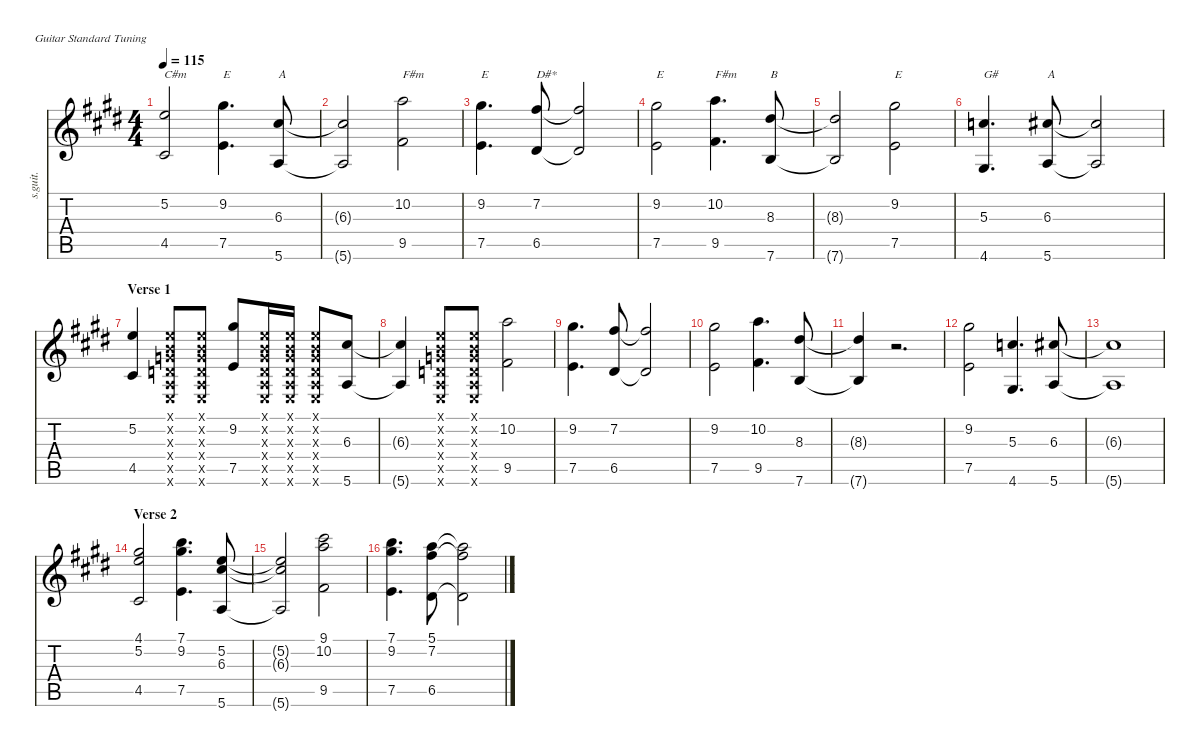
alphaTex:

\defaultSystemsLayout 4
\hideDynamics
\bracketExtendMode nobrackets
\otherSystemsTrackNameOrientation horizontal
\track ("Steel Guitar" "s.guit.") {instrument acousticguitarsteel}
\staff {score tabs}
\tuning (E4 B3 G3 D3 A2 E2)
\ts (4 4)
\tempo 115
\clef g2
\ks e
(4.5{acc #} 5.2{acc forcenatural}).2{txt "C#m" dy mf instrument acousticguitarsteel beam Up} (7.5{acc forcenatural} 9.2{acc #}).4{d txt "E" beam Down} (5.6{acc forcenatural} 6.3{acc #}).8{txt "A" beam Up} |
(5.6{t acc forcenatural} 6.3{t acc #}).2{beam Up} (9.5{acc #} 10.2{acc forcenatural}).2{txt "F#m" beam Down} |
(7.5{acc forcenatural} 9.2{acc #}).4{d txt "E" beam Down} (6.5{acc #} 7.2{acc #}).8{txt "D#*" beam Up} (6.5{t acc #} 7.2{t acc #}).2{beam Up} |
(7.5{acc forcenatural} 9.2{acc #}).2{txt "E" beam Down} (9.5{acc #} 10.2{acc forcenatural}).4{d txt "F#m" beam Down} (7.6{acc forcenatural} 8.3{acc #}).8{txt "B" beam Up} |
(7.6{t acc forcenatural} 8.3{t acc #}).2{beam Up} (7.5{acc forcenatural} 9.2{acc #}).2{txt "E" beam Down} |
(4.6{acc #} 5.3{acc forcenatural}).4{d txt "G#" beam Up} (6.3{acc #} 5.6{acc forcenatural}).8{txt "A" beam Up} (6.3{t acc #} 5.6{t acc forcenatural}).2{beam Up} |
\section ("" "Verse 1")
(4.5{acc #} 5.2{acc forcenatural}).4{beam Up} (0.4{x acc forcenatural} 0.3{x acc forcenatural} 0.2{x acc forcenatural} 0.5{x acc forcenatural} 0.6{x acc forcenatural} 0.1{x acc forcenatural}).8{beam Up} (0.3{x acc forcenatural} 0.2{x acc forcenatural} 0.4{x acc forcenatural} 0.5{x acc forcenatural} 0.6{x acc forcenatural} 0.1{x acc forcenatural}).8{beam Up} (7.5{acc forcenatural} 9.2{acc #}).8{beam Up} (0.3{x acc forcenatural} 0.2{x acc forcenatural} 0.4{x acc forcenatural} 0.5{x acc forcenatural} 0.6{x acc forcenatural} 0.1{x acc forcenatural}).16{beam Up} (0.3{x acc forcenatural} 0.2{x acc forcenatural} 0.4{x acc forcenatural} 0.5{x acc forcenatural} 0.6{x acc forcenatural} 0.1{x acc forcenatural}).16{beam Up} (0.3{x acc forcenatural} 0.2{x acc forcenatural} 0.4{x acc forcenatural} 0.5{x acc forcenatural} 0.6{x acc forcenatural} 0.1{x acc forcenatural}).8{beam Up} (5.6{acc forcenatural} 6.3{acc #}).8{beam Up} |
(5.6{t acc forcenatural} 6.3{t acc #}).4{beam Up} (0.3{x acc forcenatural} 0.2{x acc forcenatural} 0.4{x acc forcenatural} 0.5{x acc forcenatural} 0.6{x acc forcenatural} 0.1{x acc forcenatural}).8{beam Up} (0.3{x acc forcenatural} 0.2{x acc forcenatural} 0.4{x acc forcenatural} 0.5{x acc forcenatural} 0.6{x acc forcenatural} 0.1{x acc forcenatural}).8{beam Up} (9.5{acc #} 10.2{acc forcenatural}).2{beam Down} |
(7.5{acc forcenatural} 9.2{acc #}).4{d beam Down} (6.5{acc #} 7.2{acc #}).8{beam Up} (6.5{t acc #} 7.2{t acc #}).2{beam Up} |
(7.5{acc forcenatural} 9.2{acc #}).2{beam Down} (9.5{acc #} 10.2{acc forcenatural}).4{d beam Down} (7.6{acc forcenatural} 8.3{acc #}).8{beam Up} |
(7.6{t acc forcenatural} 8.3{t acc #}).4{beam Up} r.2{d beam Up} |
(7.5{acc forcenatural} 9.2{acc #}).2{beam Down} (4.6{acc #} 5.3{acc forcenatural}).4{d beam Up} (6.3{acc #} 5.6{acc forcenatural}).8{beam Up} |
(6.3{t acc #} 5.6{t acc forcenatural}).1{beam Up} |
\section ("" "Verse 2")
(4.5{acc #} 5.2{acc forcenatural} 4.1{acc #}).2{beam Up} (7.5{acc forcenatural} 9.2{acc #} 7.1{acc forcenatural}).4{d beam Down} (5.6{acc forcenatural} 6.3{acc #} 5.2{acc forcenatural}).8{beam Up} |
(5.6{t acc forcenatural} 6.3{t acc #} 5.2{t acc forcenatural}).2{beam Up} (9.5{acc #} 10.2{acc forcenatural} 9.1{acc #}).2{beam Down} |
(7.5{acc forcenatural} 9.2{acc #} 7.1{acc forcenatural}).4{d beam Down} (6.5{acc #} 7.2{acc #} 5.1{acc forcenatural}).8{beam Down} (6.5{t acc #} 7.2{t acc #} 5.1{t acc forcenatural}).2{beam Down}
